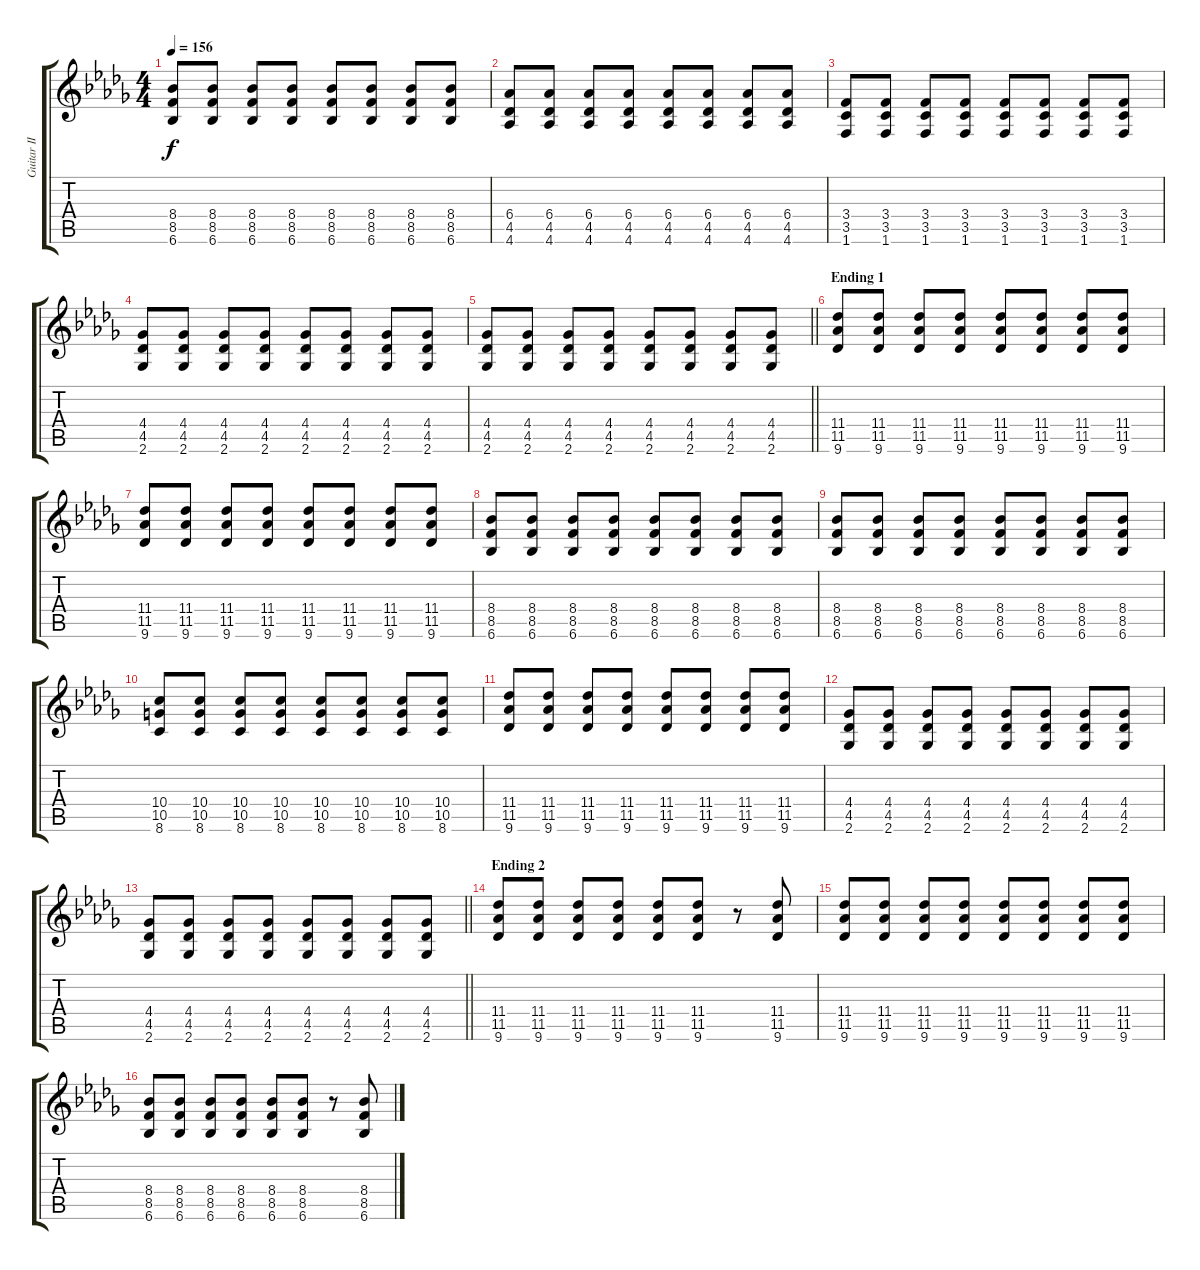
\track ("Guitar II" "Guitar II") {instrument distortionguitar}
\staff {score tabs}
\tuning (E4 B3 G3 D3 A2 E2) {hide}
\ts (4 4)
\tempo 156
\clef g2
\ks db
(8.4 8.5 6.6).8{dy f} (8.4 8.5 6.6).8 (8.4 8.5 6.6).8 (8.4 8.5 6.6).8 (8.4 8.5 6.6).8 (8.4 8.5 6.6).8 (8.4 8.5 6.6).8 (8.4 8.5 6.6).8 |
(6.4 4.5 4.6).8 (6.4 4.5 4.6).8 (6.4 4.5 4.6).8 (6.4 4.5 4.6).8 (6.4 4.5 4.6).8 (6.4 4.5 4.6).8 (6.4 4.5 4.6).8 (6.4 4.5 4.6).8 |
(3.4 3.5 1.6).8 (3.4 3.5 1.6).8 (3.4 3.5 1.6).8 (3.4 3.5 1.6).8 (3.4 3.5 1.6).8 (3.4 3.5 1.6).8 (3.4 3.5 1.6).8 (3.4 3.5 1.6).8 |
(4.4 4.5 2.6).8 (4.4 4.5 2.6).8 (4.4 4.5 2.6).8 (4.4 4.5 2.6).8 (4.4 4.5 2.6).8 (4.4 4.5 2.6).8 (4.4 4.5 2.6).8 (4.4 4.5 2.6).8 |
\barLineRight lightlight
(4.4 4.5 2.6).8 (4.4 4.5 2.6).8 (4.4 4.5 2.6).8 (4.4 4.5 2.6).8 (4.4 4.5 2.6).8 (4.4 4.5 2.6).8 (4.4 4.5 2.6).8 (4.4 4.5 2.6).8 |
\section ("" "Ending 1")
(11.4 11.5 9.6).8 (11.4 11.5 9.6).8 (11.4 11.5 9.6).8 (11.4 11.5 9.6).8 (11.4 11.5 9.6).8 (11.4 11.5 9.6).8 (11.4 11.5 9.6).8 (11.4 11.5 9.6).8 |
(11.4 11.5 9.6).8 (11.4 11.5 9.6).8 (11.4 11.5 9.6).8 (11.4 11.5 9.6).8 (11.4 11.5 9.6).8 (11.4 11.5 9.6).8 (11.4 11.5 9.6).8 (11.4 11.5 9.6).8 |
(8.4 8.5 6.6).8 (8.4 8.5 6.6).8 (8.4 8.5 6.6).8 (8.4 8.5 6.6).8 (8.4 8.5 6.6).8 (8.4 8.5 6.6).8 (8.4 8.5 6.6).8 (8.4 8.5 6.6).8 |
(8.4 8.5 6.6).8 (8.4 8.5 6.6).8 (8.4 8.5 6.6).8 (8.4 8.5 6.6).8 (8.4 8.5 6.6).8 (8.4 8.5 6.6).8 (8.4 8.5 6.6).8 (8.4 8.5 6.6).8 |
(10.4 10.5 8.6).8 (10.4 10.5 8.6).8 (10.4 10.5 8.6).8 (10.4 10.5 8.6).8 (10.4 10.5 8.6).8 (10.4 10.5 8.6).8 (10.4 10.5 8.6).8 (10.4 10.5 8.6).8 |
(11.4 11.5 9.6).8 (11.4 11.5 9.6).8 (11.4 11.5 9.6).8 (11.4 11.5 9.6).8 (11.4 11.5 9.6).8 (11.4 11.5 9.6).8 (11.4 11.5 9.6).8 (11.4 11.5 9.6).8 |
(4.4 4.5 2.6).8 (4.4 4.5 2.6).8 (4.4 4.5 2.6).8 (4.4 4.5 2.6).8 (4.4 4.5 2.6).8 (4.4 4.5 2.6).8 (4.4 4.5 2.6).8 (4.4 4.5 2.6).8 |
\barLineRight lightlight
(4.4 4.5 2.6).8 (4.4 4.5 2.6).8 (4.4 4.5 2.6).8 (4.4 4.5 2.6).8 (4.4 4.5 2.6).8 (4.4 4.5 2.6).8 (4.4 4.5 2.6).8 (4.4 4.5 2.6).8 |
\section ("" "Ending 2")
(11.4 11.5 9.6).8 (11.4 11.5 9.6).8 (11.4 11.5 9.6).8 (11.4 11.5 9.6).8 (11.4 11.5 9.6).8 (11.4 11.5 9.6).8 r.8 (11.4 11.5 9.6).8 |
(11.4 11.5 9.6).8 (11.4 11.5 9.6).8 (11.4 11.5 9.6).8 (11.4 11.5 9.6).8 (11.4 11.5 9.6).8 (11.4 11.5 9.6).8 (11.4 11.5 9.6).8 (11.4 11.5 9.6).8 |
(8.4 8.5 6.6).8 (8.4 8.5 6.6).8 (8.4 8.5 6.6).8 (8.4 8.5 6.6).8 (8.4 8.5 6.6).8 (8.4 8.5 6.6).8 r.8 (8.4 8.5 6.6).8
